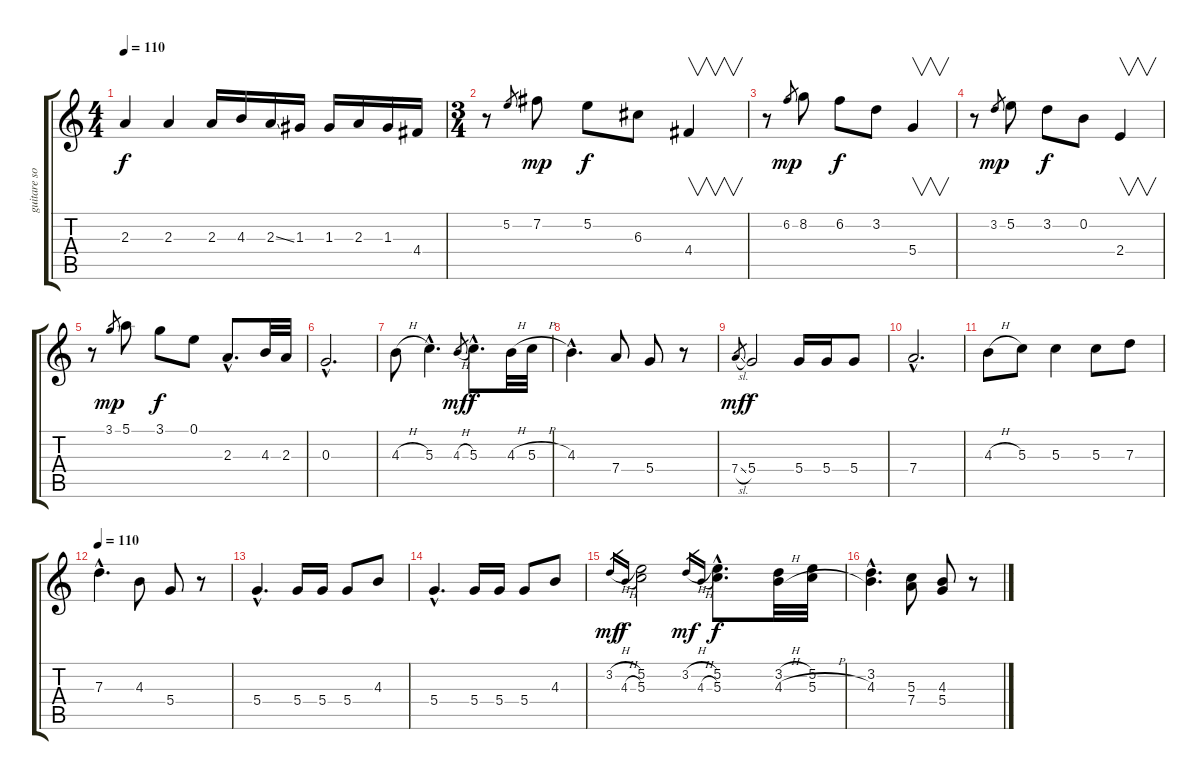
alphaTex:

\track ("guitare solo" "guitare so") {instrument overdrivenguitar}
\staff {score tabs}
\tuning (E4 B3 G3 D3 A2 E2) {hide}
\ts (4 4)
\tempo 110
\clef g2
\ks c
2.3.4{dy f} 2.3.4 2.3.16 4.3.16 2.3{ss}.16 1.3.16 1.3.16 2.3.16 1.3.16 4.4.16 |
\ts (3 4)
r.8 5.2.8{gr} 7.2.8{dy mp} 5.2.8{dy f} 6.3.8 4.4.4{v} |
r.8 6.2.8{gr dy mp} 8.2.8 6.2.8{dy f} 3.2.8 5.4.4{v} |
r.8 3.2.8{gr dy mp} 5.2.8 3.2.8{dy f} 0.2.8 2.4.4{v} |
r.8 3.1.8{gr dy mp} 5.1.8 3.1.8{dy f} 0.1.8 2.3{hac}.8{d} 4.3.32 2.3.32 |
0.3{hac}.2{d} |
4.3{h}.8 5.3{hac}.4{d} 4.3{h}.8{gr dy mf} 5.3{hac}.8{d dy f} 4.3{h}.32 5.3{h}.32 |
4.3{hac}.4{d} 7.4.8 5.4.8 r.8 |
7.4{sl}.8{gr dy mf} 5.4.2{dy f} 5.4.16 5.4.16 5.4.8 |
7.4{hac}.2{d} |
4.3{h}.8 5.3.8 5.3.4 5.3.8 7.3.8 |
\tempo 110
7.3{hac}.4{d} 4.3.8 5.4.8 r.8 |
5.4{hac}.4{d} 5.4.16 5.4.16 5.4.8 4.3.8 |
5.4{hac}.4{d} 5.4.16 5.4.16 5.4.8 4.3.8 |
3.2{h}.16{gr dy mf} 4.3{h}.16{gr dy f} (5.2 5.3).2 3.2{h}.16{gr dy mf} 4.3{h}.16{gr} (5.2{hac} 5.3{hac}).8{d dy f} (3.2{h} 4.3{h}).32 (5.2 5.3{h}).32 |
(3.2{hac} 4.3{hac}).4{d} (5.3 7.4).8 (4.3 5.4).8 r.8
